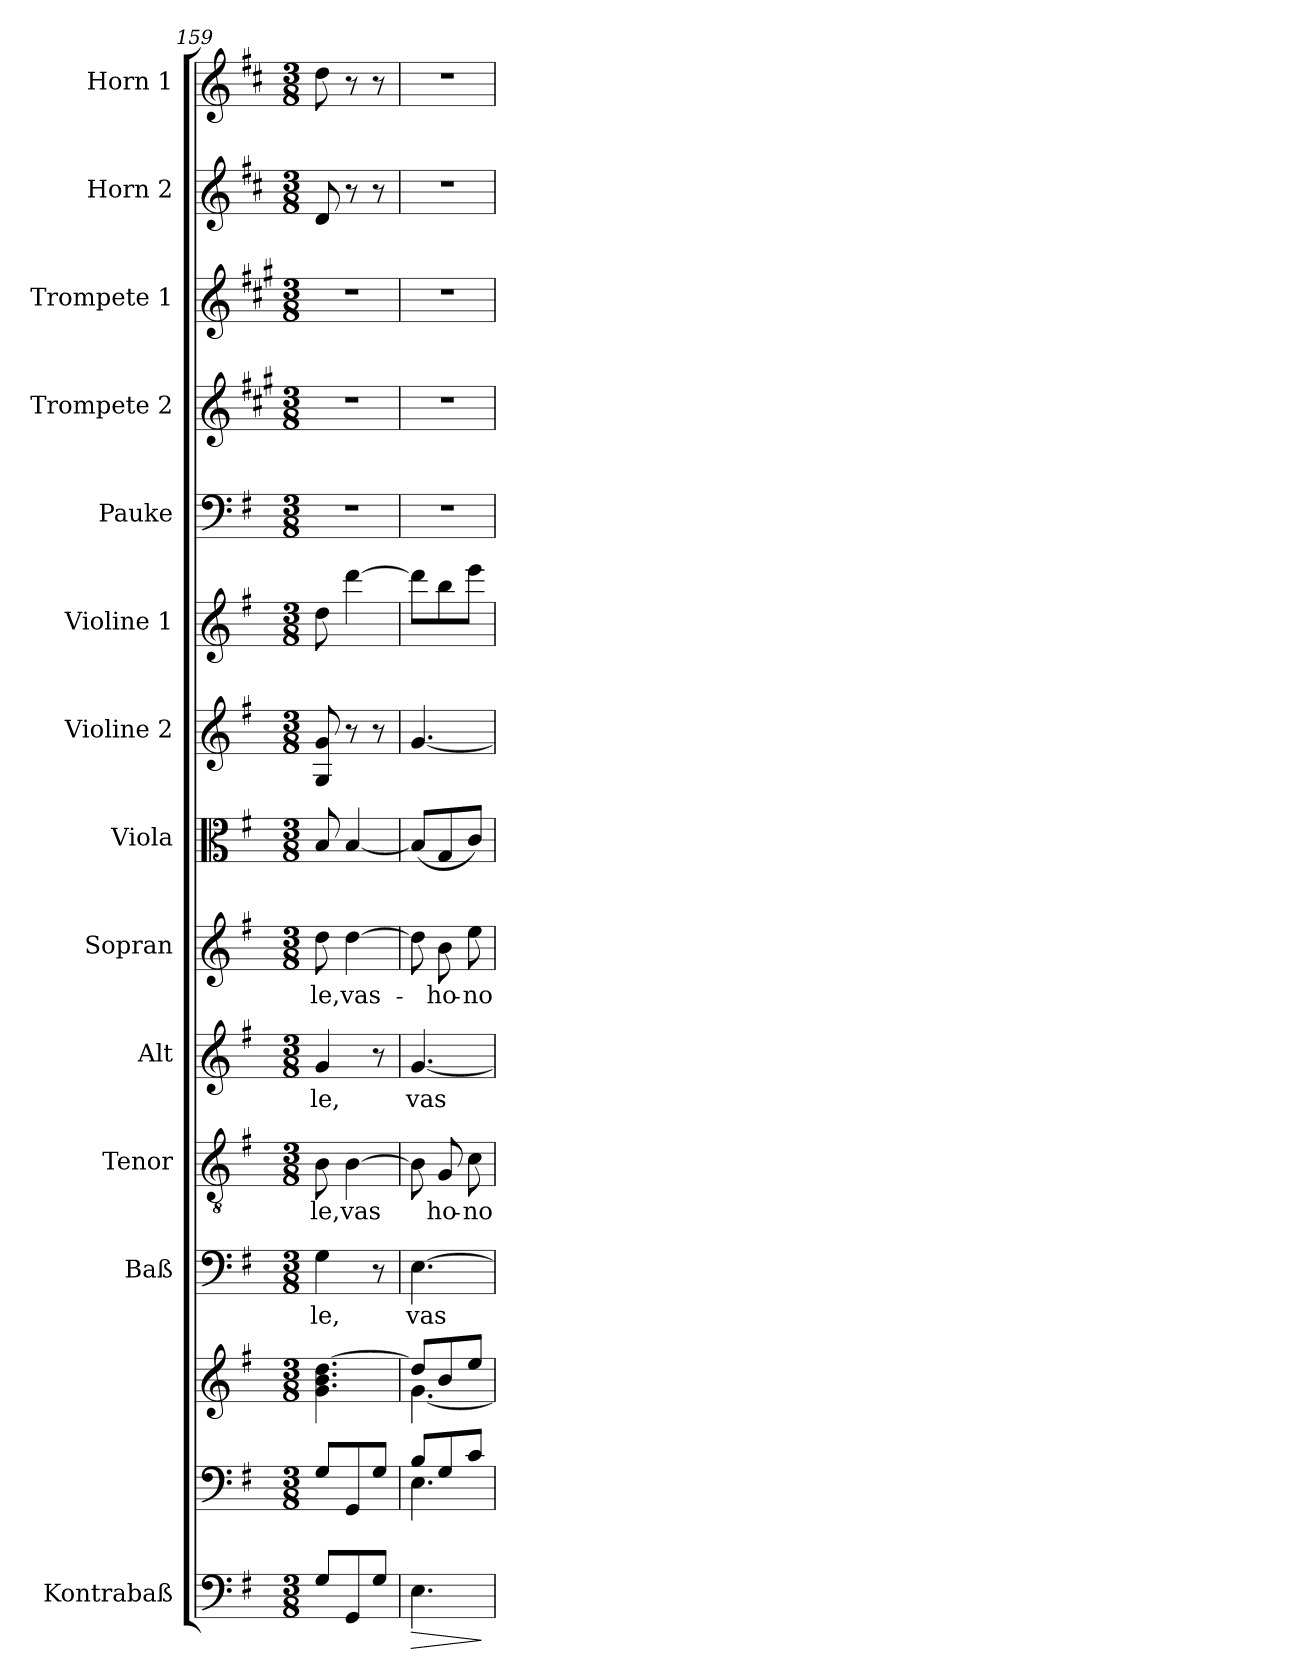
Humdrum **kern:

**kern	**dynam	**kern	**kern	**kern	**text	**kern	**text	**kern	**text	**kern	**text	**kern	**kern	**kern	**kern	**kern	**kern	**kern	**kern
*part14	*part14	*part13	*part13	*part12	*part12	*part11	*part11	*part10	*part10	*part9	*part9	*part8	*part7	*part6	*part5	*part4	*part3	*part2	*part1
*staff15	*staff15	*staff14	*staff13	*staff12	*staff12	*staff11	*staff11	*staff10	*staff10	*staff9	*staff9	*staff8	*staff7	*staff6	*staff5	*staff4	*staff3	*staff2	*staff1
*I"Kontrabaß	*	*	*	*I"Baß	*	*I"Tenor	*	*I"Alt	*	*I"Sopran	*	*I"Viola	*I"Violine 2	*I"Violine 1	*I"Pauke	*I"Trompete 2	*I"Trompete 1	*I"Horn 2	*I"Horn 1
*I'Kb.	*	*	*	*	*	*	*	*	*	*	*	*I'Vla.	*I'Vl. 2	*I'Vl. 1	*	*I'Tr. 2	*I'Tr. 1	*I'Hr. 2	*I'Hr. 1
!!LO:PB:g=z
*clefF4	*	*clefF4	*clefG2	*clefF4	*	*clefGv2	*	*clefG2	*	*clefG2	*	*clefC3	*clefG2	*clefG2	*clefF4	*clefG2	*clefG2	*clefG2	*clefG2
*ITrd7c12	*	*	*	*	*	*	*	*	*	*	*	*	*	*	*	*ITrd1c2	*ITrd1c2	*ITrd4c7	*ITrd4c7
*k[f#]	*	*k[f#]	*k[f#]	*k[f#]	*	*k[f#]	*	*k[f#]	*	*k[f#]	*	*k[f#]	*k[f#]	*k[f#]	*k[f#]	*k[f#]	*k[f#]	*k[f#]	*k[f#]
*G:	*	*G:	*G:	*G:	*	*G:	*	*G:	*	*G:	*	*G:	*G:	*G:	*G:	*G:	*G:	*G:	*G:
*M3/8	*	*M3/8	*M3/8	*M3/8	*	*M3/8	*	*M3/8	*	*M3/8	*	*M3/8	*M3/8	*M3/8	*M3/8	*M3/8	*M3/8	*M3/8	*M3/8
=159	=159	=159	=159	=159	=159	=159	=159	=159	=159	=159	=159	=159	=159	=159	=159	=159	=159	=159	=159
!	!	!	!	!	!LO:LY:b	!	!LO:LY:b	!	!LO:LY:b	!	!LO:LY:b	!	!	!	!	!	!	!	!
8GG/L	.	8G/L	4.g\ 4.b\ [4.dd\	4G\	-le,	8B\	-le,	4g/	-le,	8dd\	-le,	8B/	8G/ 8g/	8dd\	4.r	4.r	4.r	8G/	8g\
!	!	!	!	!	!	!	!LO:LY:b	!	!	!	!LO:LY:b	!	!	!	!	!	!	!	!
8GGG/	.	8GG/	.	.	.	[4B\	vas	.	.	[4dd\	vas-	[4B/	8r	[4ddd\	.	.	.	8r	8r
8GG/J	.	8G/J	.	8r	.	.	.	8r	.	.	.	.	8r	.	.	.	.	8r	8r
=160	=160	=160	=160	=160	=160	=160	=160	=160	=160	=160	=160	=160	=160	=160	=160	=160	=160	=160	=160
!	!LO:HP:b	!	!	!	!LO:LY:b	!	!	!	!LO:LY:b	!	!	!	!	!	!	!	!	!	!
*	*	*^	*^	*	*	*	*	*	*	*	*	*	*	*	*	*	*	*	*
4.EE\	>	8B/L	4.E\	8dd/L]	[<4.g\	[4.E\	vas	8B\]	.	[4.g/	vas	8dd\]	.	(<8B/L]	[4.g/	8ddd\L]	4.r	4.r	4.r	4.r	4.r
!	!	!	!	!	!	!	!	!	!LO:LY:b	!	!	!	!LO:LY:b	!	!	!	!	!	!	!	!
.	.	8G/	.	8b/	.	.	.	8G/	ho-	.	.	8b\	-ho-	8G/	.	8bb\	.	.	.	.	.
!	!	!	!	!	!	!	!	!	!LO:LY:b	!	!	!	!LO:LY:b	!	!	!	!	!	!	!	!
.	.	8c/J	.	8ee/J	.	.	.	8c\	-no-	.	.	8ee\	-no-	8c/J)	.	8eee\J	.	.	.	.	.
*	*	*v	*v	*	*	*	*	*	*	*	*	*	*	*	*	*	*	*	*	*	*
*	*	*	*v	*v	*	*	*	*	*	*	*	*	*	*	*	*	*	*	*	*
.	]	.	.	.	.	.	.	.	.	.	.	.	.	.	.	.	.	.	.
=	=	=	=	=	=	=	=	=	=	=	=	=	=	=	=	=	=	=	=
*-	*-	*-	*-	*-	*-	*-	*-	*-	*-	*-	*-	*-	*-	*-	*-	*-	*-	*-	*-
